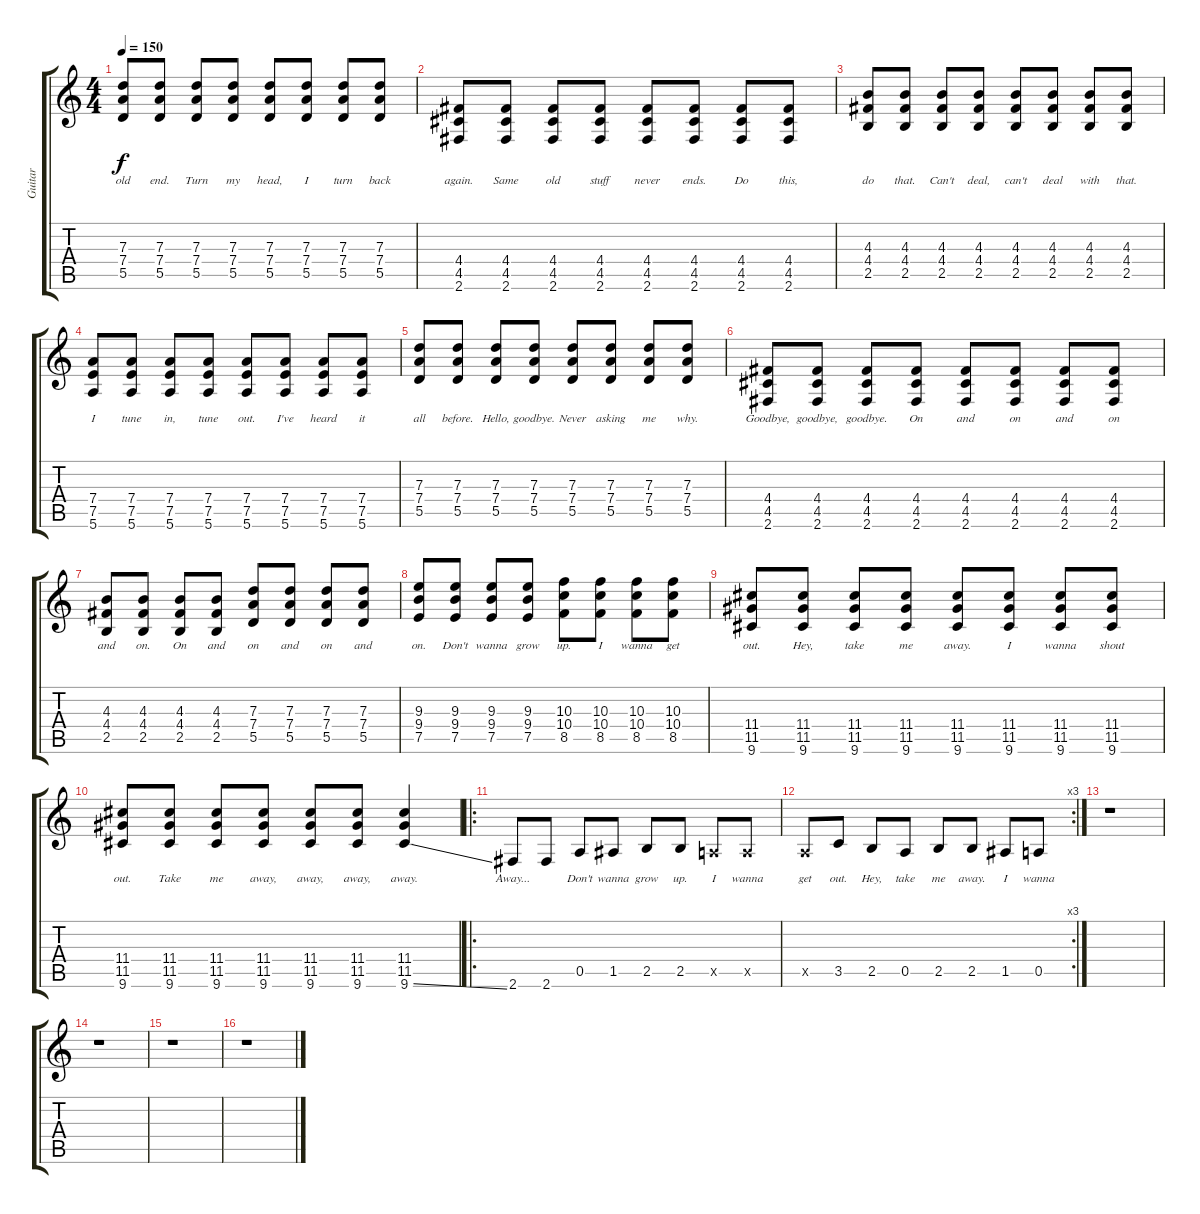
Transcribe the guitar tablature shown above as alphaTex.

\track ("Guitar" "Guitar") {instrument distortionguitar}
\staff {score tabs}
\tuning (E4 B3 G3 D3 A2 E2) {hide}
\ts (4 4)
\tempo 150
\clef g2
\ks c
(7.3 7.4 5.5).8{lyrics (0 "old") lyrics (1 "") lyrics (2 "") lyrics (3 "") lyrics (4 "") dy f} (7.3 7.4 5.5).8{lyrics (0 "end.") lyrics (1 "") lyrics (2 "") lyrics (3 "") lyrics (4 "")} (7.3 7.4 5.5).8{lyrics (0 "Turn") lyrics (1 "") lyrics (2 "") lyrics (3 "") lyrics (4 "")} (7.3 7.4 5.5).8{lyrics (0 "my") lyrics (1 "") lyrics (2 "") lyrics (3 "") lyrics (4 "")} (7.3 7.4 5.5).8{lyrics (0 "head,") lyrics (1 "") lyrics (2 "") lyrics (3 "") lyrics (4 "")} (7.3 7.4 5.5).8{lyrics (0 "I") lyrics (1 "") lyrics (2 "") lyrics (3 "") lyrics (4 "")} (7.3 7.4 5.5).8{lyrics (0 "turn") lyrics (1 "") lyrics (2 "") lyrics (3 "") lyrics (4 "")} (7.3 7.4 5.5).8{lyrics (0 "back") lyrics (1 "") lyrics (2 "") lyrics (3 "") lyrics (4 "")} |
(4.4 4.5 2.6).8{lyrics (0 "again.") lyrics (1 "") lyrics (2 "") lyrics (3 "") lyrics (4 "")} (4.4 4.5 2.6).8{lyrics (0 "Same") lyrics (1 "") lyrics (2 "") lyrics (3 "") lyrics (4 "")} (4.4 4.5 2.6).8{lyrics (0 "old") lyrics (1 "") lyrics (2 "") lyrics (3 "") lyrics (4 "")} (4.4 4.5 2.6).8{lyrics (0 "stuff") lyrics (1 "") lyrics (2 "") lyrics (3 "") lyrics (4 "")} (4.4 4.5 2.6).8{lyrics (0 "never") lyrics (1 "") lyrics (2 "") lyrics (3 "") lyrics (4 "")} (4.4 4.5 2.6).8{lyrics (0 "ends.") lyrics (1 "") lyrics (2 "") lyrics (3 "") lyrics (4 "")} (4.4 4.5 2.6).8{lyrics (0 "Do") lyrics (1 "") lyrics (2 "") lyrics (3 "") lyrics (4 "")} (4.4 4.5 2.6).8{lyrics (0 "this,") lyrics (1 "") lyrics (2 "") lyrics (3 "") lyrics (4 "")} |
(4.3 4.4 2.5).8{lyrics (0 "do") lyrics (1 "") lyrics (2 "") lyrics (3 "") lyrics (4 "")} (4.3 4.4 2.5).8{lyrics (0 "that.") lyrics (1 "") lyrics (2 "") lyrics (3 "") lyrics (4 "")} (4.3 4.4 2.5).8{lyrics (0 "Can't") lyrics (1 "") lyrics (2 "") lyrics (3 "") lyrics (4 "")} (4.3 4.4 2.5).8{lyrics (0 "deal,") lyrics (1 "") lyrics (2 "") lyrics (3 "") lyrics (4 "")} (4.3 4.4 2.5).8{lyrics (0 "can't") lyrics (1 "") lyrics (2 "") lyrics (3 "") lyrics (4 "")} (4.3 4.4 2.5).8{lyrics (0 "deal") lyrics (1 "") lyrics (2 "") lyrics (3 "") lyrics (4 "")} (4.3 4.4 2.5).8{lyrics (0 "with") lyrics (1 "") lyrics (2 "") lyrics (3 "") lyrics (4 "")} (4.3 4.4 2.5).8{lyrics (0 "that.") lyrics (1 "") lyrics (2 "") lyrics (3 "") lyrics (4 "")} |
(7.4 7.5 5.6).8{lyrics (0 "I") lyrics (1 "") lyrics (2 "") lyrics (3 "") lyrics (4 "")} (7.4 7.5 5.6).8{lyrics (0 "tune") lyrics (1 "") lyrics (2 "") lyrics (3 "") lyrics (4 "")} (7.4 7.5 5.6).8{lyrics (0 "in,") lyrics (1 "") lyrics (2 "") lyrics (3 "") lyrics (4 "")} (7.4 7.5 5.6).8{lyrics (0 "tune") lyrics (1 "") lyrics (2 "") lyrics (3 "") lyrics (4 "")} (7.4 7.5 5.6).8{lyrics (0 "out.") lyrics (1 "") lyrics (2 "") lyrics (3 "") lyrics (4 "")} (7.4 7.5 5.6).8{lyrics (0 "I've") lyrics (1 "") lyrics (2 "") lyrics (3 "") lyrics (4 "")} (7.4 7.5 5.6).8{lyrics (0 "heard") lyrics (1 "") lyrics (2 "") lyrics (3 "") lyrics (4 "")} (7.4 7.5 5.6).8{lyrics (0 "it") lyrics (1 "") lyrics (2 "") lyrics (3 "") lyrics (4 "")} |
(7.3 7.4 5.5).8{lyrics (0 "all") lyrics (1 "") lyrics (2 "") lyrics (3 "") lyrics (4 "")} (7.3 7.4 5.5).8{lyrics (0 "before.") lyrics (1 "") lyrics (2 "") lyrics (3 "") lyrics (4 "")} (7.3 7.4 5.5).8{lyrics (0 "Hello,") lyrics (1 "") lyrics (2 "") lyrics (3 "") lyrics (4 "")} (7.3 7.4 5.5).8{lyrics (0 "goodbye.") lyrics (1 "") lyrics (2 "") lyrics (3 "") lyrics (4 "")} (7.3 7.4 5.5).8{lyrics (0 "Never") lyrics (1 "") lyrics (2 "") lyrics (3 "") lyrics (4 "")} (7.3 7.4 5.5).8{lyrics (0 "asking") lyrics (1 "") lyrics (2 "") lyrics (3 "") lyrics (4 "")} (7.3 7.4 5.5).8{lyrics (0 "me") lyrics (1 "") lyrics (2 "") lyrics (3 "") lyrics (4 "")} (7.3 7.4 5.5).8{lyrics (0 "why.") lyrics (1 "") lyrics (2 "") lyrics (3 "") lyrics (4 "")} |
(4.4 4.5 2.6).8{lyrics (0 "Goodbye,") lyrics (1 "") lyrics (2 "") lyrics (3 "") lyrics (4 "")} (4.4 4.5 2.6).8{lyrics (0 "goodbye,") lyrics (1 "") lyrics (2 "") lyrics (3 "") lyrics (4 "")} (4.4 4.5 2.6).8{lyrics (0 "goodbye.") lyrics (1 "") lyrics (2 "") lyrics (3 "") lyrics (4 "")} (4.4 4.5 2.6).8{lyrics (0 "On") lyrics (1 "") lyrics (2 "") lyrics (3 "") lyrics (4 "")} (4.4 4.5 2.6).8{lyrics (0 "and") lyrics (1 "") lyrics (2 "") lyrics (3 "") lyrics (4 "")} (4.4 4.5 2.6).8{lyrics (0 "on") lyrics (1 "") lyrics (2 "") lyrics (3 "") lyrics (4 "")} (4.4 4.5 2.6).8{lyrics (0 "and") lyrics (1 "") lyrics (2 "") lyrics (3 "") lyrics (4 "")} (4.4 4.5 2.6).8{lyrics (0 "on") lyrics (1 "") lyrics (2 "") lyrics (3 "") lyrics (4 "")} |
(4.3 4.4 2.5).8{lyrics (0 "and") lyrics (1 "") lyrics (2 "") lyrics (3 "") lyrics (4 "")} (4.3 4.4 2.5).8{lyrics (0 "on.") lyrics (1 "") lyrics (2 "") lyrics (3 "") lyrics (4 "")} (4.3 4.4 2.5).8{lyrics (0 "On") lyrics (1 "") lyrics (2 "") lyrics (3 "") lyrics (4 "")} (4.3 4.4 2.5).8{lyrics (0 "and") lyrics (1 "") lyrics (2 "") lyrics (3 "") lyrics (4 "")} (7.3 7.4 5.5).8{lyrics (0 "on") lyrics (1 "") lyrics (2 "") lyrics (3 "") lyrics (4 "")} (7.3 7.4 5.5).8{lyrics (0 "and") lyrics (1 "") lyrics (2 "") lyrics (3 "") lyrics (4 "")} (7.3 7.4 5.5).8{lyrics (0 "on") lyrics (1 "") lyrics (2 "") lyrics (3 "") lyrics (4 "")} (7.3 7.4 5.5).8{lyrics (0 "and") lyrics (1 "") lyrics (2 "") lyrics (3 "") lyrics (4 "")} |
(9.3 9.4 7.5).8{lyrics (0 "on.") lyrics (1 "") lyrics (2 "") lyrics (3 "") lyrics (4 "")} (9.3 9.4 7.5).8{lyrics (0 "Don't") lyrics (1 "") lyrics (2 "") lyrics (3 "") lyrics (4 "")} (9.3 9.4 7.5).8{lyrics (0 "wanna") lyrics (1 "") lyrics (2 "") lyrics (3 "") lyrics (4 "")} (9.3 9.4 7.5).8{lyrics (0 "grow") lyrics (1 "") lyrics (2 "") lyrics (3 "") lyrics (4 "")} (10.3 10.4 8.5).8{lyrics (0 "up.") lyrics (1 "") lyrics (2 "") lyrics (3 "") lyrics (4 "")} (10.3 10.4 8.5).8{lyrics (0 "I") lyrics (1 "") lyrics (2 "") lyrics (3 "") lyrics (4 "")} (10.3 10.4 8.5).8{lyrics (0 "wanna") lyrics (1 "") lyrics (2 "") lyrics (3 "") lyrics (4 "")} (10.3 10.4 8.5).8{lyrics (0 "get") lyrics (1 "") lyrics (2 "") lyrics (3 "") lyrics (4 "")} |
(11.4 11.5 9.6).8{lyrics (0 "out.") lyrics (1 "") lyrics (2 "") lyrics (3 "") lyrics (4 "")} (11.4 11.5 9.6).8{lyrics (0 "Hey,") lyrics (1 "") lyrics (2 "") lyrics (3 "") lyrics (4 "")} (11.4 11.5 9.6).8{lyrics (0 "take") lyrics (1 "") lyrics (2 "") lyrics (3 "") lyrics (4 "")} (11.4 11.5 9.6).8{lyrics (0 "me") lyrics (1 "") lyrics (2 "") lyrics (3 "") lyrics (4 "")} (11.4 11.5 9.6).8{lyrics (0 "away.") lyrics (1 "") lyrics (2 "") lyrics (3 "") lyrics (4 "")} (11.4 11.5 9.6).8{lyrics (0 "I") lyrics (1 "") lyrics (2 "") lyrics (3 "") lyrics (4 "")} (11.4 11.5 9.6).8{lyrics (0 "wanna") lyrics (1 "") lyrics (2 "") lyrics (3 "") lyrics (4 "")} (11.4 11.5 9.6).8{lyrics (0 "shout") lyrics (1 "") lyrics (2 "") lyrics (3 "") lyrics (4 "")} |
(11.4 11.5 9.6).8{lyrics (0 "out.") lyrics (1 "") lyrics (2 "") lyrics (3 "") lyrics (4 "")} (11.4 11.5 9.6).8{lyrics (0 "Take") lyrics (1 "") lyrics (2 "") lyrics (3 "") lyrics (4 "")} (11.4 11.5 9.6).8{lyrics (0 "me") lyrics (1 "") lyrics (2 "") lyrics (3 "") lyrics (4 "")} (11.4 11.5 9.6).8{lyrics (0 "away,") lyrics (1 "") lyrics (2 "") lyrics (3 "") lyrics (4 "")} (11.4 11.5 9.6).8{lyrics (0 "away,") lyrics (1 "") lyrics (2 "") lyrics (3 "") lyrics (4 "")} (11.4 11.5 9.6).8{lyrics (0 "away,") lyrics (1 "") lyrics (2 "") lyrics (3 "") lyrics (4 "")} (11.4 11.5 9.6{ss}).4{lyrics (0 "away.") lyrics (1 "") lyrics (2 "") lyrics (3 "") lyrics (4 "")} |
\ro
2.6.8{lyrics (0 "Away...") lyrics (1 "") lyrics (2 "") lyrics (3 "") lyrics (4 "")} 2.6.8{lyrics (0 "") lyrics (1 "") lyrics (2 "") lyrics (3 "") lyrics (4 "")} 0.5.8{lyrics (0 "Don't") lyrics (1 "") lyrics (2 "") lyrics (3 "") lyrics (4 "")} 1.5.8{lyrics (0 "wanna") lyrics (1 "") lyrics (2 "") lyrics (3 "") lyrics (4 "")} 2.5.8{lyrics (0 "grow") lyrics (1 "") lyrics (2 "") lyrics (3 "") lyrics (4 "")} 2.5.8{lyrics (0 "up.") lyrics (1 "") lyrics (2 "") lyrics (3 "") lyrics (4 "")} 0.5{x}.8{lyrics (0 "I") lyrics (1 "") lyrics (2 "") lyrics (3 "") lyrics (4 "")} 0.5{x}.8{lyrics (0 "wanna") lyrics (1 "") lyrics (2 "") lyrics (3 "") lyrics (4 "")} |
\rc 3
0.5{x}.8{lyrics (0 "get") lyrics (1 "") lyrics (2 "") lyrics (3 "") lyrics (4 "")} 3.5.8{lyrics (0 "out.") lyrics (1 "") lyrics (2 "") lyrics (3 "") lyrics (4 "")} 2.5.8{lyrics (0 "Hey,") lyrics (1 "") lyrics (2 "") lyrics (3 "") lyrics (4 "")} 0.5.8{lyrics (0 "take") lyrics (1 "") lyrics (2 "") lyrics (3 "") lyrics (4 "")} 2.5.8{lyrics (0 "me") lyrics (1 "") lyrics (2 "") lyrics (3 "") lyrics (4 "")} 2.5.8{lyrics (0 "away.") lyrics (1 "") lyrics (2 "") lyrics (3 "") lyrics (4 "")} 1.5.8{lyrics (0 "I") lyrics (1 "") lyrics (2 "") lyrics (3 "") lyrics (4 "")} 0.5.8{lyrics (0 "wanna") lyrics (1 "") lyrics (2 "") lyrics (3 "") lyrics (4 "")} |
r.1 |
r.1 |
r.1 |
r.1
